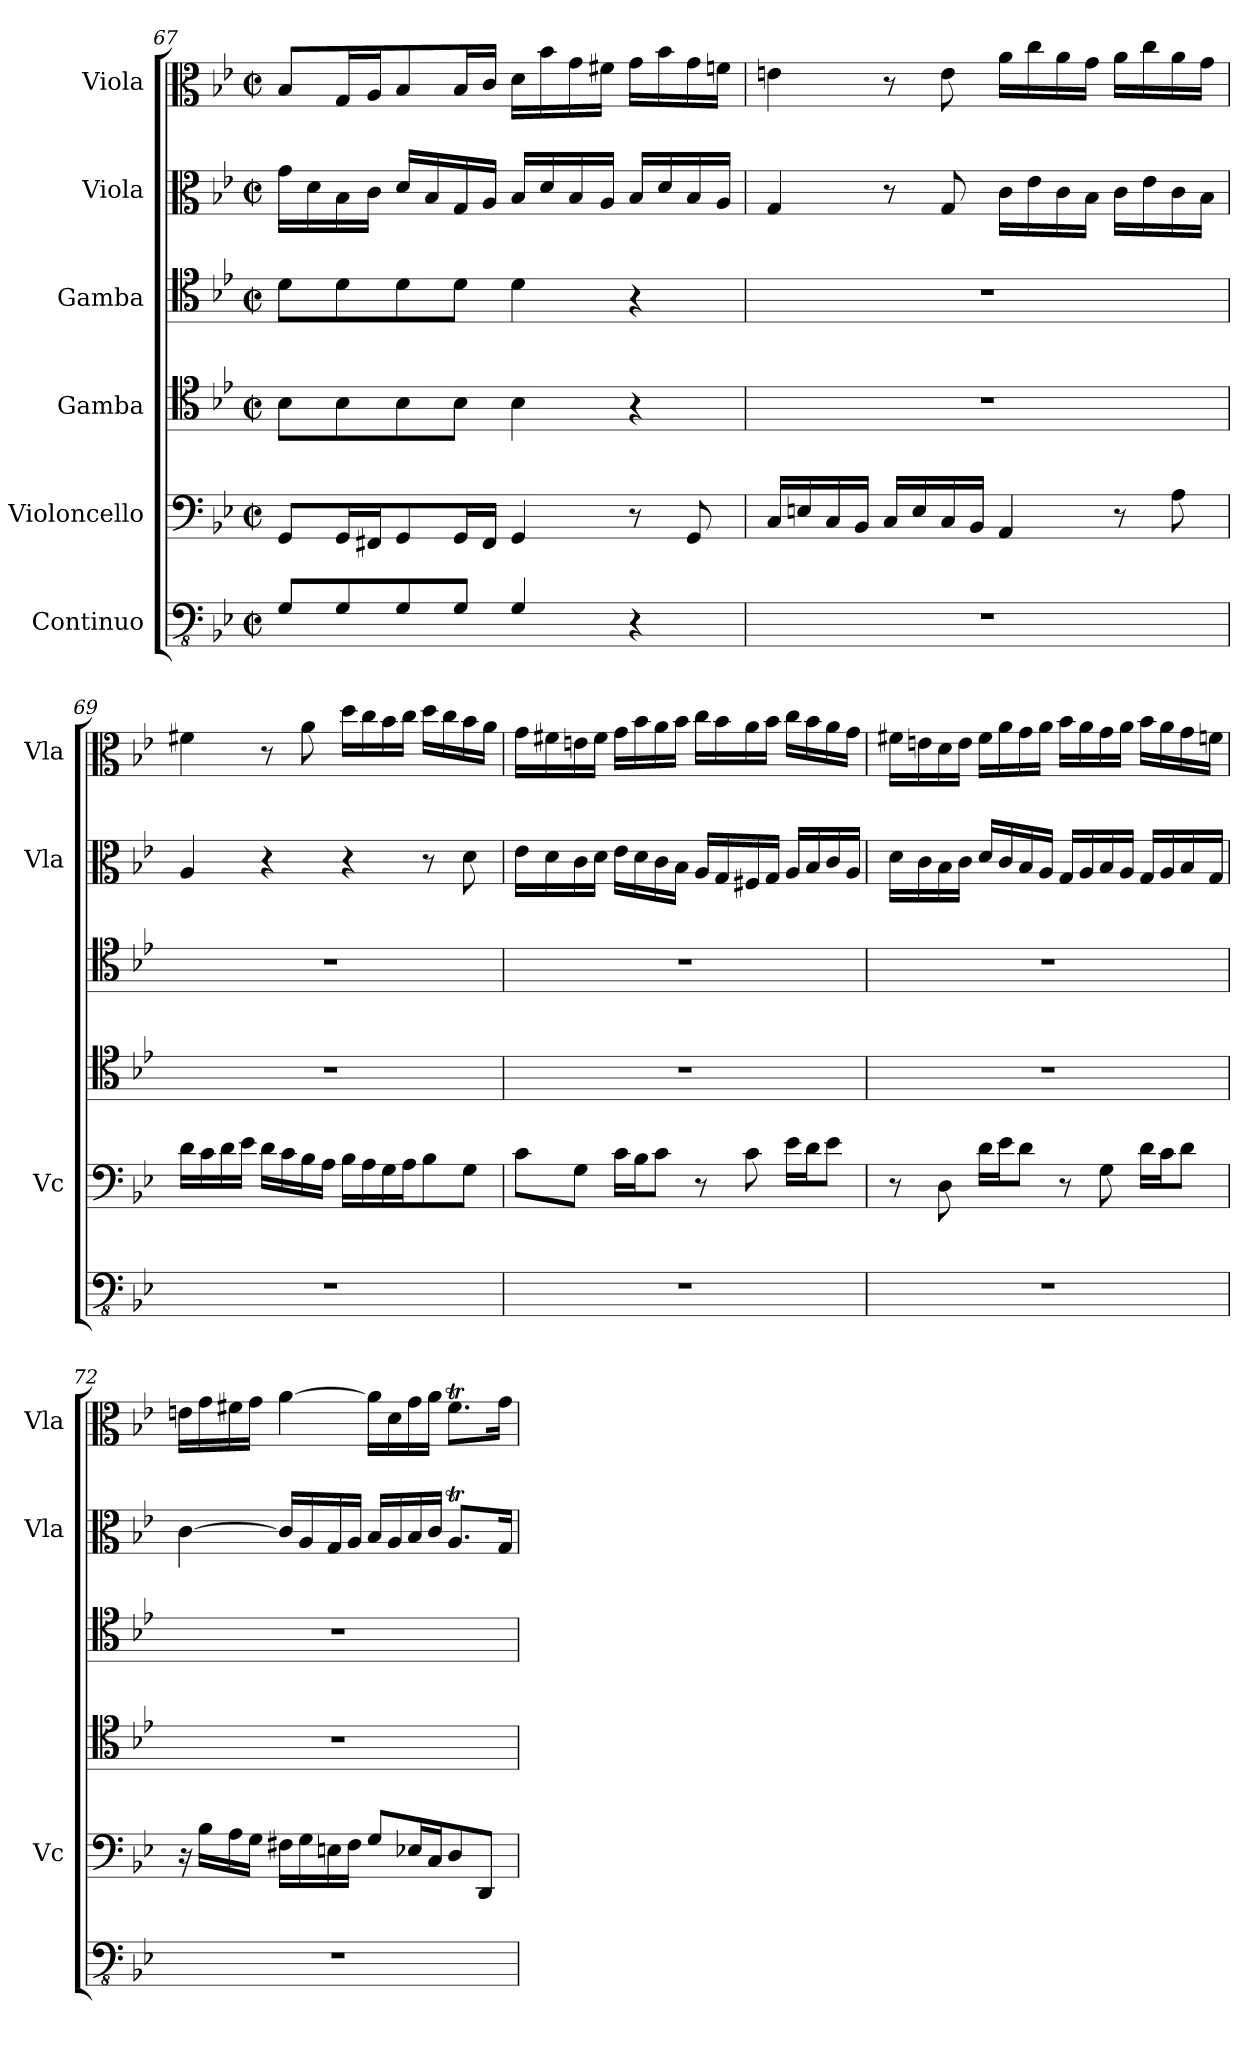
**kern	**kern	**kern	**kern	**kern	**kern
*part6	*part5	*part4	*part3	*part2	*part1
*staff6	*staff5	*staff4	*staff3	*staff2	*staff1
*I"Continuo	*I"Violoncello	*I"Gamba	*I"Gamba	*I"Viola	*I"Viola
*	*I'Vc	*	*	*I'Vla	*I'Vla
*clefFv4	*clefF4	*clefC4	*clefC4	*clefC3	*clefC3
*ITrd7c12	*	*	*	*	*
*k[b-e-]	*k[b-e-]	*k[b-e-]	*k[b-e-]	*k[b-e-]	*k[b-e-]
*M2/2	*M2/2	*M2/2	*M2/2	*M2/2	*M2/2
*met(c|)	*met(c|)	*met(c|)	*met(c|)	*met(c|)	*met(c|)
=67	=67	=67	=67	=67	=67
8GGG/L	8GG/L	8B-\L	8d\L	16g\LL	8B-/L
.	.	.	.	16d\	.
8GGG/	16GG/L	8B-\	8d\	16B-\	16G/L
.	16FF#X/J	.	.	16c\JJ	16A/J
8GGG/	8GG/	8B-\	8d\	16d/LL	8B-/
.	.	.	.	16B-/	.
8GGG/J	16GG/L	8B-\J	8d\J	16G/	16B-/L
.	16FF#/JJ	.	.	16A/JJ	16c/JJ
4GGG/	4GG/	4B-\	4d\	16B-/LL	16d\LL
.	.	.	.	16d/	16b-\
.	.	.	.	16B-/	16g\
.	.	.	.	16A/JJ	16f#X\JJ
4r	8r	4r	4r	16B-/LL	16g\LL
.	.	.	.	16d/	16b-\
.	8GG/	.	.	16B-/	16g\
.	.	.	.	16A/JJ	16fn\JJ
!!LO:LB:g=z
=68	=68	=68	=68	=68	=68
1r	16C/LL	1r	1r	4G/	4en\
.	16En/	.	.	.	.
.	16C/	.	.	.	.
.	16BB-/JJ	.	.	.	.
.	16C/LL	.	.	8r	8r
.	16E/	.	.	.	.
.	16C/	.	.	8G/	8e\
.	16BB-/JJ	.	.	.	.
.	4AA/	.	.	16c\LL	16a\LL
.	.	.	.	16e-\	16cc\
.	.	.	.	16c\	16a\
.	.	.	.	16B-\JJ	16g\JJ
.	8r	.	.	16c\LL	16a\LL
.	.	.	.	16e-\	16cc\
.	8A\	.	.	16c\	16a\
.	.	.	.	16B-\JJ	16g\JJ
=69	=69	=69	=69	=69	=69
1r	16d\LL	1r	1r	4A/	4f#X\
.	16c\	.	.	.	.
.	16d\	.	.	.	.
.	16e-\JJ	.	.	.	.
.	16d\LL	.	.	4r	8r
.	16c\	.	.	.	.
.	16B-\	.	.	.	8a\
.	16A\JJ	.	.	.	.
.	16B-\LL	.	.	4r	16dd\LL
.	16A\	.	.	.	16cc\
.	16G\	.	.	.	16b-\
.	16A\J	.	.	.	16cc\JJ
.	8B-\	.	.	8r	16dd\LL
.	.	.	.	.	16cc\
.	8G\J	.	.	8d\	16b-\
.	.	.	.	.	16a\JJ
!!LO:PB:g=z
=70	=70	=70	=70	=70	=70
1r	8c\L	1r	1r	16e-\LL	16g\LL
.	.	.	.	16d\	16f#X\
.	8G\J	.	.	16c\	16en\
.	.	.	.	16d\JJ	16f#\JJ
.	16c\LL	.	.	16e-\LL	16g\LL
.	16B-\J	.	.	16d\	16b-\
.	8c\J	.	.	16c\	16a\
.	.	.	.	16B-\JJ	16b-\JJ
.	8r	.	.	16A/LL	16cc\LL
.	.	.	.	16G/	16b-\
.	8c\	.	.	16F#X/	16a\
.	.	.	.	16G/JJ	16b-\JJ
.	16e-\LL	.	.	16A/LL	16cc\LL
.	16d\J	.	.	16B-/	16b-\
.	8e-\J	.	.	16c/	16a\
.	.	.	.	16A/JJ	16g\JJ
=71	=71	=71	=71	=71	=71
1r	8r	1r	1r	16d\LL	16f#X\LL
.	.	.	.	16c\	16en\
.	8D\	.	.	16B-\	16d\
.	.	.	.	16c\JJ	16e\JJ
.	16d\LL	.	.	16d/LL	16f#\LL
.	16e-\J	.	.	16c/	16a\
.	8d\J	.	.	16B-/	16g\
.	.	.	.	16A/JJ	16a\JJ
.	8r	.	.	16G/LL	16b-\LL
.	.	.	.	16A/	16a\
.	8G\	.	.	16B-/	16g\
.	.	.	.	16A/JJ	16a\JJ
.	16d\LL	.	.	16G/LL	16b-\LL
.	16c\J	.	.	16A/	16a\
.	8d\J	.	.	16B-/	16g\
.	.	.	.	16G/JJ	16fn\JJ
!!LO:LB:g=z
=72	=72	=72	=72	=72	=72
1r	16r	1r	1r	[4c\	16en\LL
.	16B-\LL	.	.	.	16g\
.	16A\	.	.	.	16f#X\
.	16G\JJ	.	.	.	16g\JJ
.	16F#X\LL	.	.	16c/LL]	[4a\
.	16G\	.	.	16A/	.
.	16En\	.	.	16G/	.
.	16F#\JJ	.	.	16A/JJ	.
.	8G/L	.	.	16B-/LL	16a\LL]
.	.	.	.	16A/	16d\
.	16E-X/L	.	.	16B-/	16g\
.	16C/J	.	.	16c/JJ	16a\JJ
.	8D/	.	.	8.At/L	8.f#t\L
.	8DD/J	.	.	.	.
.	.	.	.	16G/Jk	16g\Jk
=	=	=	=	=	=
*-	*-	*-	*-	*-	*-
